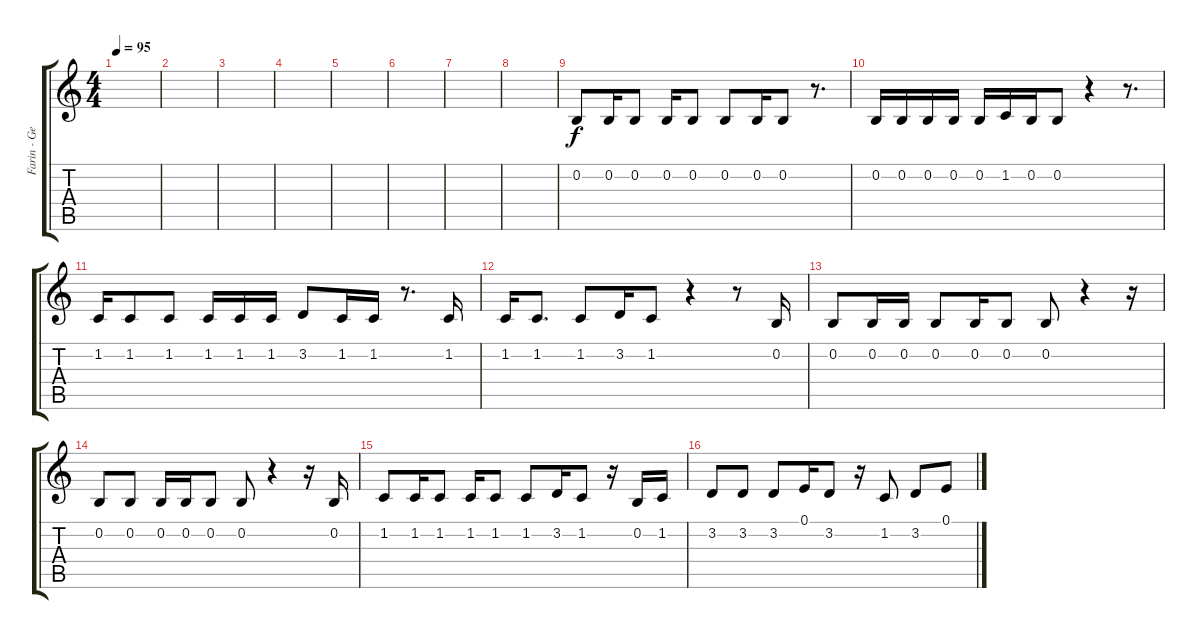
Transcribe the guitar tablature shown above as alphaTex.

\track ("Farin - Gesang" "Farin - Ge") {instrument oboe}
\staff {score tabs}
\tuning (E4 B3 G3 D3 A2 E2) {hide}
\ts (4 4)
\tempo 95
\clef g2
\ks c
|
|
|
|
|
|
|
|
0.2.8 0.2.16 0.2.8 0.2.16 0.2.8 0.2.8 0.2.16 0.2.8 r.8{d} |
0.2.16 0.2.16 0.2.16 0.2.16 0.2.16 1.2.16 0.2.16 0.2.8 r.4 r.8{d} |
1.2.16 1.2.8 1.2.8 1.2.16 1.2.16 1.2.16 3.2.8 1.2.16 1.2.16 r.8{d} 1.2.16 |
1.2.16 1.2.8{d} 1.2.8 3.2.16 1.2.8 r.4 r.8 0.2.16 |
0.2.8 0.2.16 0.2.16 0.2.8 0.2.16 0.2.8 0.2.8 r.4 r.16 |
0.2.8 0.2.8 0.2.16 0.2.16 0.2.8 0.2.8 r.4 r.16 0.2.16 |
1.2.8 1.2.16 1.2.8 1.2.16 1.2.8 1.2.8 3.2.16 1.2.8 r.16 0.2.16 1.2.16 |
3.2.8 3.2.8 3.2.8 0.1.16 3.2.8 r.16 1.2.8 3.2.8 0.1.8
